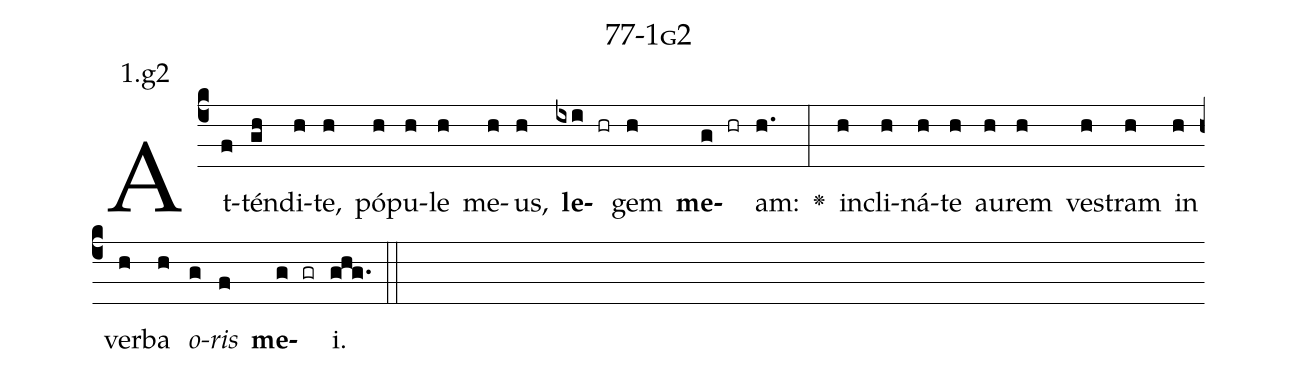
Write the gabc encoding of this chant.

name: 77-1g2;
annotation: 1.g2;
%%
(c4)At(f)tén(gh)di(h)te,(h) pó(h)pu(h)le(h) me(h)us,(h) <b>le</b>(ixi hr)gem(h) <b>me</b>(g hr)am:(h.) <v>\greheightstar</v>(:) in(h)cli(h)ná(h)te(h) au(h)rem(h) ves(h)tram(h) in(h) ver(h)ba(h) <i>o</i>(g)<i>ris</i>(f) <b>me</b>(g gr)i.(ghg.) (::)


%E(h) u(h) o(g) u(f) a(g) e.(ghg.) (::)
